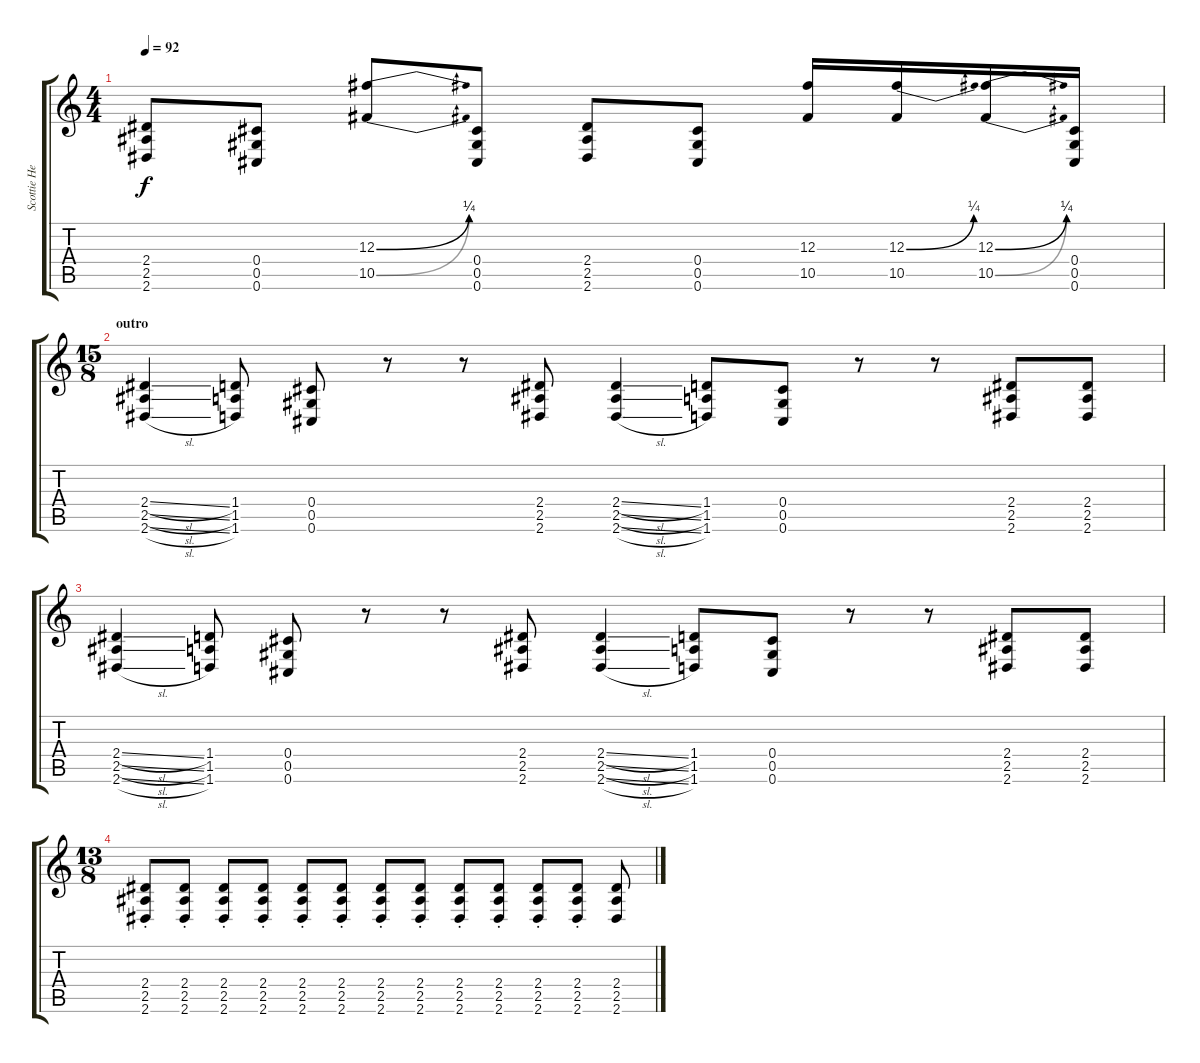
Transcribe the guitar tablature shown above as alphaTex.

\track ("Scottie Henry" "Scottie He") {instrument distortionguitar}
\staff {score tabs}
\tuning (Eb4 Bb3 Gb3 Db3 Ab2 Db2) {hide}
\ts (4 4)
\tempo 92
\clef g2
\ks c
(2.4 2.5 2.6).8{dy f} (0.4 0.5 0.6).8 (12.3{be (bend 0 0 60 1)} 10.5{be (bend 0 0 60 1)}).8 (0.4 0.5 0.6).8 (2.4 2.5 2.6).8 (0.4 0.5 0.6).8 (12.3 10.5).16 (12.3{be (bend 0 0 60 1)} 10.5).16 (12.3{be (bend 0 0 60 1)} 10.5{be (bend 0 0 60 1)}).16 (0.4 0.5 0.6).16 |
\ts (15 8)
\section ("" "outro")
(2.4{sl} 2.5{sl} 2.6{sl}).4 (1.4 1.5 1.6).8 (0.4 0.5 0.6).8 r.8 r.8 (2.4 2.5 2.6).8 (2.4{sl} 2.5{sl} 2.6{sl}).4 (1.4 1.5 1.6).8 (0.4 0.5 0.6).8 r.8 r.8 (2.4 2.5 2.6).8 (2.4 2.5 2.6).8 |
(2.4{sl} 2.5{sl} 2.6{sl}).4 (1.4 1.5 1.6).8 (0.4 0.5 0.6).8 r.8 r.8 (2.4 2.5 2.6).8 (2.4{sl} 2.5{sl} 2.6{sl}).4 (1.4 1.5 1.6).8 (0.4 0.5 0.6).8 r.8 r.8 (2.4 2.5 2.6).8 (2.4 2.5 2.6).8 |
\ts (13 8)
(2.4{st} 2.5{st} 2.6{st}).8 (2.4{st} 2.5{st} 2.6{st}).8 (2.4{st} 2.5{st} 2.6{st}).8 (2.4{st} 2.5{st} 2.6{st}).8 (2.4{st} 2.5{st} 2.6{st}).8 (2.4{st} 2.5{st} 2.6{st}).8 (2.4{st} 2.5{st} 2.6{st}).8 (2.4{st} 2.5{st} 2.6{st}).8 (2.4{st} 2.5{st} 2.6{st}).8 (2.4{st} 2.5{st} 2.6{st}).8 (2.4{st} 2.5{st} 2.6{st}).8 (2.4{st} 2.5{st} 2.6{st}).8 (2.4 2.5 2.6).8
